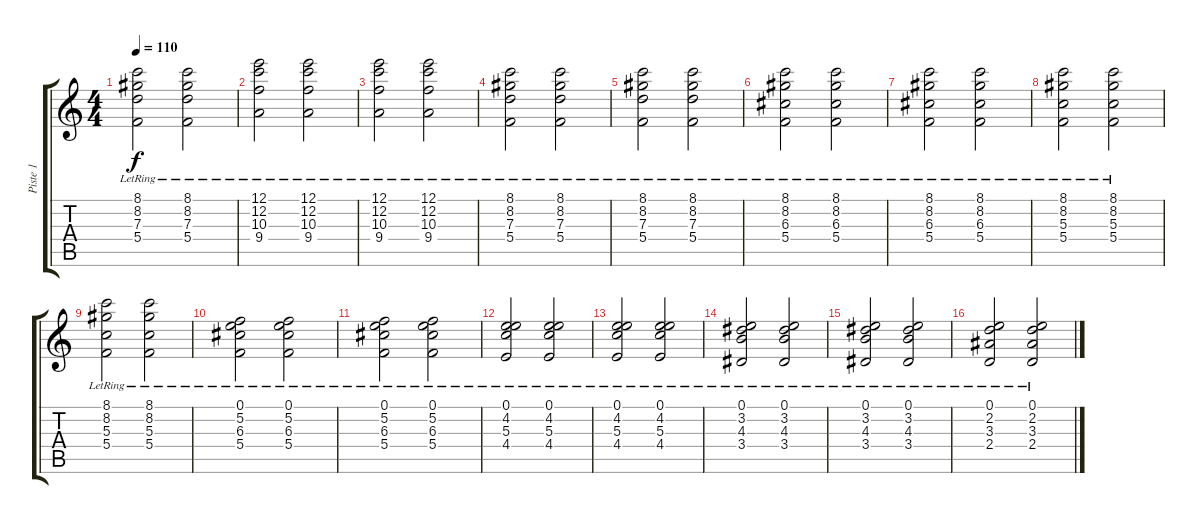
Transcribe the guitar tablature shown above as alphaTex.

\track ("Piste 1" "Piste 1") {instrument acousticguitarsteel}
\staff {score tabs}
\tuning (E4 C4 G3 C3 G2 C2) {hide}
\ts (4 4)
\tempo 110
\clef g2
\ks c
(8.1{lr} 8.2{lr} 7.3{lr} 5.4{lr}).2{dy f} (8.1{lr} 8.2{lr} 7.3{lr} 5.4{lr}).2 |
(12.1{lr} 12.2{lr} 10.3{lr} 9.4{lr}).2 (12.1{lr} 12.2{lr} 10.3{lr} 9.4{lr}).2 |
(12.1{lr} 12.2{lr} 10.3{lr} 9.4{lr}).2 (12.1{lr} 12.2{lr} 10.3{lr} 9.4{lr}).2 |
(8.1{lr} 8.2{lr} 7.3{lr} 5.4{lr}).2 (8.1{lr} 8.2{lr} 7.3{lr} 5.4{lr}).2 |
(8.1{lr} 8.2{lr} 7.3{lr} 5.4{lr}).2 (8.1{lr} 8.2{lr} 7.3{lr} 5.4{lr}).2 |
(8.1{lr} 8.2{lr} 6.3{lr} 5.4{lr}).2 (8.1{lr} 8.2{lr} 6.3{lr} 5.4{lr}).2 |
(8.1{lr} 8.2{lr} 6.3{lr} 5.4{lr}).2 (8.1{lr} 8.2{lr} 6.3{lr} 5.4{lr}).2 |
(8.1{lr} 8.2{lr} 5.3{lr} 5.4{lr}).2 (8.1{lr} 8.2{lr} 5.3{lr} 5.4{lr}).2 |
(8.1{lr} 8.2{lr} 5.3{lr} 5.4{lr}).2 (8.1{lr} 8.2{lr} 5.3{lr} 5.4{lr}).2 |
(0.1{lr} 5.2{lr} 6.3{lr} 5.4{lr}).2 (0.1{lr} 5.2{lr} 6.3{lr} 5.4{lr}).2 |
(0.1{lr} 5.2{lr} 6.3{lr} 5.4{lr}).2 (0.1{lr} 5.2{lr} 6.3{lr} 5.4{lr}).2 |
(0.1{lr} 4.2{lr} 5.3{lr} 4.4{lr}).2 (0.1{lr} 4.2{lr} 5.3{lr} 4.4{lr}).2 |
(0.1{lr} 4.2{lr} 5.3{lr} 4.4{lr}).2 (0.1{lr} 4.2{lr} 5.3{lr} 4.4{lr}).2 |
(0.1{lr} 3.2{lr} 4.3{lr} 3.4{lr}).2 (0.1{lr} 3.2{lr} 4.3{lr} 3.4{lr}).2 |
(0.1{lr} 3.2{lr} 4.3{lr} 3.4{lr}).2 (0.1{lr} 3.2{lr} 4.3{lr} 3.4{lr}).2 |
(0.1{lr} 2.2{lr} 3.3{lr} 2.4{lr}).2 (0.1{lr} 2.2{lr} 3.3{lr} 2.4{lr}).2
